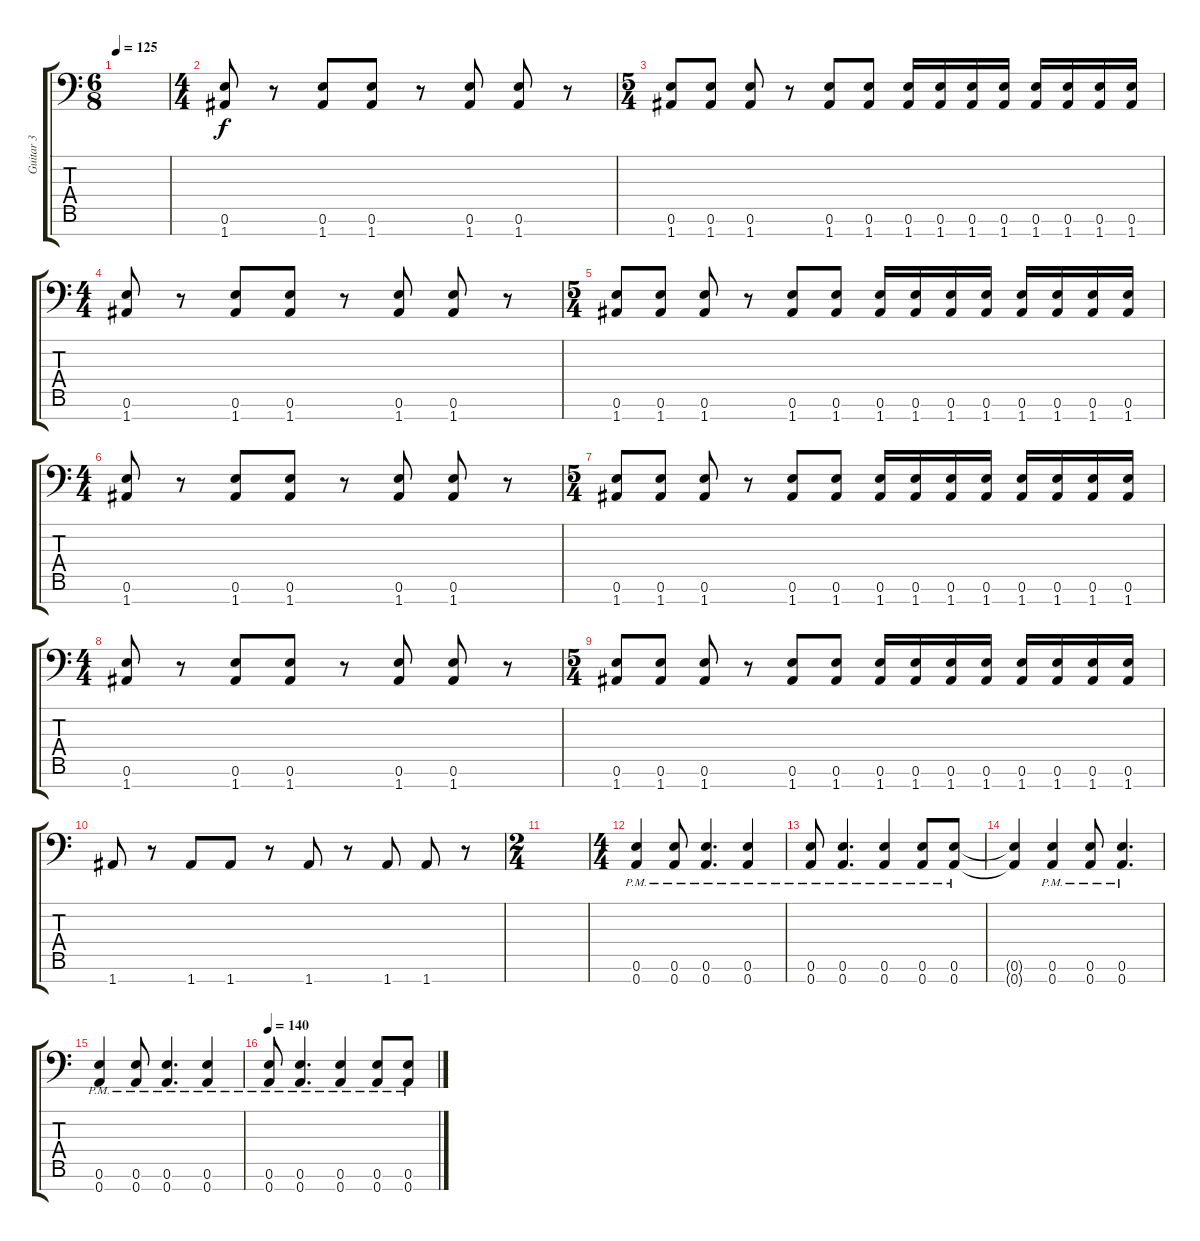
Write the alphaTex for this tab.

\track ("Guitar 3" "Guitar 3") {instrument distortionguitar}
\staff {score tabs}
\tuning (E4 B3 Gb3 D3 A2 E2 A1) {hide}
\ts (6 8)
\tempo 125
\clef f4
\ks c
|
\ts (4 4)
(0.6 1.7).8 r.8 (0.6 1.7).8 (0.6 1.7).8 r.8 (0.6 1.7).8 (0.6 1.7).8 r.8 |
\ts (5 4)
(0.6 1.7).8 (0.6 1.7).8 (0.6 1.7).8 r.8 (0.6 1.7).8 (0.6 1.7).8 (0.6 1.7).16 (0.6 1.7).16 (0.6 1.7).16 (0.6 1.7).16 (0.6 1.7).16 (0.6 1.7).16 (0.6 1.7).16 (0.6 1.7).16 |
\ts (4 4)
(0.6 1.7).8 r.8 (0.6 1.7).8 (0.6 1.7).8 r.8 (0.6 1.7).8 (0.6 1.7).8 r.8 |
\ts (5 4)
(0.6 1.7).8 (0.6 1.7).8 (0.6 1.7).8 r.8 (0.6 1.7).8 (0.6 1.7).8 (0.6 1.7).16 (0.6 1.7).16 (0.6 1.7).16 (0.6 1.7).16 (0.6 1.7).16 (0.6 1.7).16 (0.6 1.7).16 (0.6 1.7).16 |
\ts (4 4)
(0.6 1.7).8 r.8 (0.6 1.7).8 (0.6 1.7).8 r.8 (0.6 1.7).8 (0.6 1.7).8 r.8 |
\ts (5 4)
(0.6 1.7).8 (0.6 1.7).8 (0.6 1.7).8 r.8 (0.6 1.7).8 (0.6 1.7).8 (0.6 1.7).16 (0.6 1.7).16 (0.6 1.7).16 (0.6 1.7).16 (0.6 1.7).16 (0.6 1.7).16 (0.6 1.7).16 (0.6 1.7).16 |
\ts (4 4)
(0.6 1.7).8 r.8 (0.6 1.7).8 (0.6 1.7).8 r.8 (0.6 1.7).8 (0.6 1.7).8 r.8 |
\ts (5 4)
(0.6 1.7).8 (0.6 1.7).8 (0.6 1.7).8 r.8 (0.6 1.7).8 (0.6 1.7).8 (0.6 1.7).16 (0.6 1.7).16 (0.6 1.7).16 (0.6 1.7).16 (0.6 1.7).16 (0.6 1.7).16 (0.6 1.7).16 (0.6 1.7).16 |
1.7.8 r.8 1.7.8 1.7.8 r.8 1.7.8 r.8 1.7.8 1.7.8 r.8 |
\ts (2 4)
|
\ts (4 4)
(0.6{pm} 0.7{pm}).4 (0.6{pm} 0.7{pm}).8 (0.6{pm} 0.7{pm}).4{d} (0.6{pm} 0.7{pm}).4 |
(0.6{pm} 0.7{pm}).8 (0.6{pm} 0.7{pm}).4{d} (0.6{pm} 0.7{pm}).4 (0.6{pm} 0.7{pm}).8 (0.6{pm} 0.7{pm}).8 |
(0.6{t} 0.7{t}).4 (0.6{pm} 0.7{pm}).4 (0.6{pm} 0.7{pm}).8 (0.6{pm} 0.7{pm}).4{d} |
(0.6{pm} 0.7{pm}).4 (0.6{pm} 0.7{pm}).8 (0.6{pm} 0.7{pm}).4{d} (0.6{pm} 0.7{pm}).4 |
\tempo 140
(0.6{pm} 0.7{pm}).8 (0.6{pm} 0.7{pm}).4{d} (0.6{pm} 0.7{pm}).4 (0.6{pm} 0.7{pm}).8 (0.6{pm} 0.7{pm}).8
